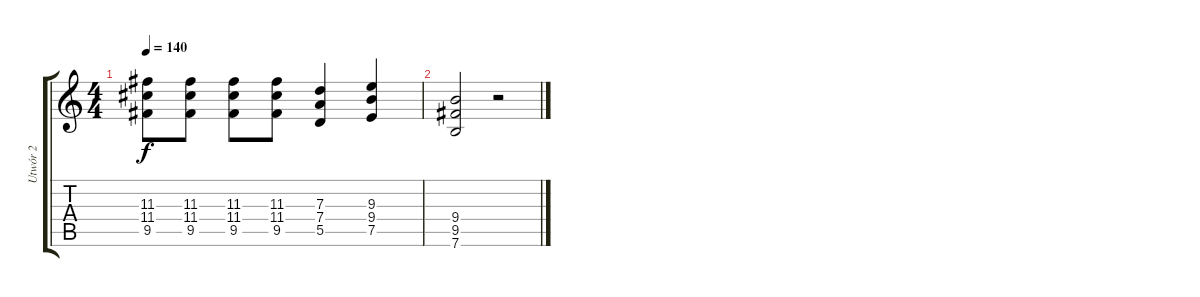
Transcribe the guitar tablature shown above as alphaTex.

\track ("Utwór 2" "Utwór 2") {instrument distortionguitar}
\staff {score tabs}
\tuning (E4 B3 G3 D3 A2 E2) {hide}
\ts (4 4)
\tempo 140
\clef g2
\ks c
(11.3 11.4 9.5).8{dy f} (11.3 11.4 9.5).8 (11.3 11.4 9.5).8 (11.3 11.4 9.5).8 (7.3 7.4 5.5).4 (9.3 9.4 7.5).4 |
(9.4 9.5 7.6).2 r.2
